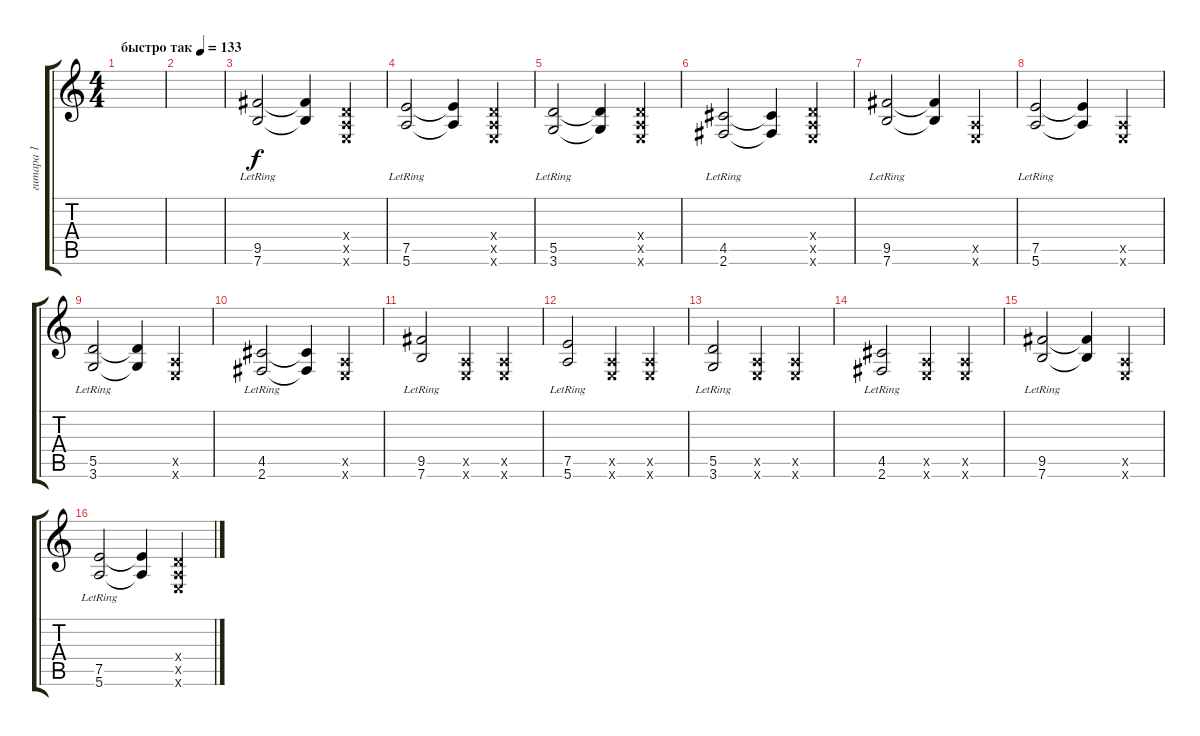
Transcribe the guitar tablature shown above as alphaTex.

\track ("гитара 1" "гитара 1") {instrument distortionguitar}
\staff {score tabs}
\tuning (E4 B3 G3 D3 A2 E2) {hide}
\ts (4 4)
\tempo (133 "быстро так")
\clef g2
\ks c
|
|
(9.5{lr} 7.6{lr}).2 (9.5{t} 7.6{t}).4 (0.4{x} 0.5{x} 0.6{x}).4 |
(7.5{lr} 5.6{lr}).2 (7.5{t} 5.6{t}).4 (0.4{x} 0.5{x} 0.6{x}).4 |
(5.5{lr} 3.6{lr}).2 (5.5{t} 3.6{t}).4 (0.4{x} 0.5{x} 0.6{x}).4 |
(4.5{lr} 2.6{lr}).2 (4.5{t} 2.6{t}).4 (0.4{x} 0.5{x} 0.6{x}).4 |
(9.5{lr} 7.6{lr}).2 (9.5{t} 7.6{t}).4 (0.5{x} 0.6{x}).4 |
(7.5{lr} 5.6{lr}).2 (7.5{t} 5.6{t}).4 (0.5{x} 0.6{x}).4 |
(5.5{lr} 3.6{lr}).2 (5.5{t} 3.6{t}).4 (0.5{x} 0.6{x}).4 |
(4.5{lr} 2.6{lr}).2 (4.5{t} 2.6{t}).4 (0.5{x} 0.6{x}).4 |
(9.5{lr} 7.6{lr}).2 (0.5{x} 0.6{x}).4 (0.5{x} 0.6{x}).4 |
(7.5{lr} 5.6{lr}).2 (0.5{x} 0.6{x}).4 (0.5{x} 0.6{x}).4 |
(5.5{lr} 3.6{lr}).2 (0.5{x} 0.6{x}).4 (0.5{x} 0.6{x}).4 |
(4.5{lr} 2.6{lr}).2 (0.5{x} 0.6{x}).4 (0.5{x} 0.6{x}).4 |
(9.5{lr} 7.6{lr}).2 (9.5{t} 7.6{t}).4 (0.5{x} 0.6{x}).4 |
(7.5{lr} 5.6{lr}).2 (7.5{t} 5.6{t}).4 (0.4{x} 0.5{x} 0.6{x}).4
